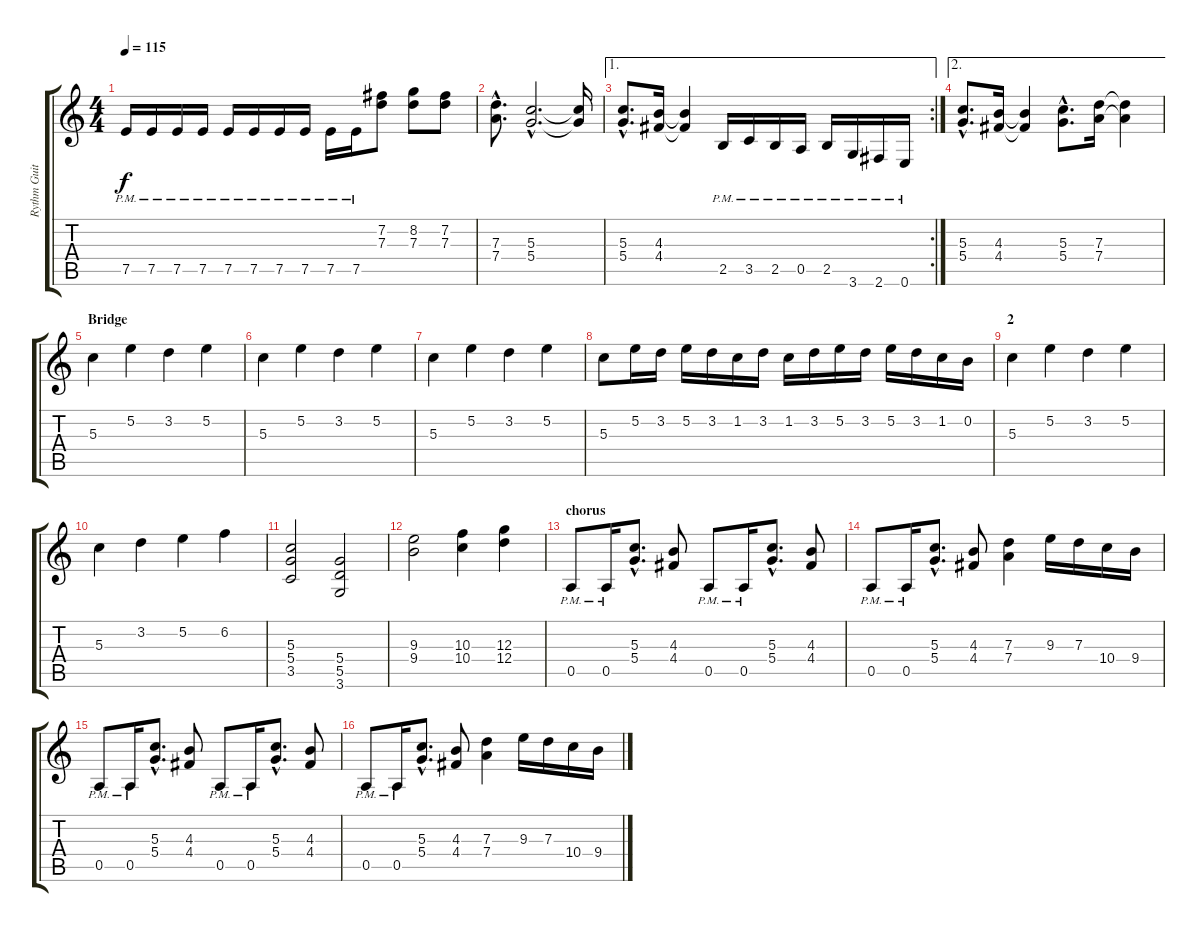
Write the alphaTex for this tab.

\track ("Rythm Guitar" "Rythm Guit") {instrument distortionguitar}
\staff {score tabs}
\tuning (E4 B3 G3 D3 A2 E2) {hide}
\ts (4 4)
\tempo 115
\clef g2
\ks c
7.5{pm}.16{dy f} 7.5{pm}.16 7.5{pm}.16 7.5{pm}.16 7.5{pm}.16 7.5{pm}.16 7.5{pm}.16 7.5{pm}.16 7.5{pm}.16 7.5{pm}.16 (7.2 7.3).8 (8.2 7.3).8 (7.2 7.3).8 |
(7.3{hac} 7.4{hac}).8{d} (5.3{hac} 5.4{hac}).2{d} (5.3{t} 5.4{t}).16 |
\ae 1
\rc 2
(5.3{hac} 5.4{hac}).8{d} (4.3 4.4).16 (4.3{t} 4.4{t}).4 2.5{pm}.16 3.5{pm}.16 2.5{pm}.16 0.5{pm}.16 2.5{pm}.16 3.6{pm}.16 2.6{pm}.16 0.6{pm}.16 |
\ae 2
(5.3{hac} 5.4{hac}).8{d} (4.3 4.4).16 (4.3{t} 4.4{t}).4 (5.3{hac} 5.4{hac}).8{d} (7.3 7.4).16 (7.3{t} 7.4{t}).4 |
\section ("" "Bridge")
5.3.4 5.2.4 3.2.4 5.2.4 |
5.3.4 5.2.4 3.2.4 5.2.4 |
5.3.4 5.2.4 3.2.4 5.2.4 |
5.3.8 5.2.16 3.2.16 5.2.16 3.2.16 1.2.16 3.2.16 1.2.16 3.2.16 5.2.16 3.2.16 5.2.16 3.2.16 1.2.16 0.2.16 |
\section ("" "2")
5.3.4 5.2.4 3.2.4 5.2.4 |
5.3.4 3.2.4 5.2.4 6.2.4 |
(5.3 5.4 3.5).2 (5.4 5.5 3.6).2 |
(9.3 9.4).2 (10.3 10.4).4 (12.3 12.4).4 |
\section ("" "chorus")
0.5{pm}.8 0.5{pm}.16 (5.3{hac} 5.4{hac}).8{d} (4.3 4.4).8 0.5{pm}.8 0.5{pm}.16 (5.3{hac} 5.4{hac}).8{d} (4.3 4.4).8 |
0.5{pm}.8 0.5{pm}.16 (5.3{hac} 5.4{hac}).8{d} (4.3 4.4).8 (7.3 7.4).4 9.3.16 7.3.16 10.4.16 9.4.16 |
0.5{pm}.8 0.5{pm}.16 (5.3{hac} 5.4{hac}).8{d} (4.3 4.4).8 0.5{pm}.8 0.5{pm}.16 (5.3{hac} 5.4{hac}).8{d} (4.3 4.4).8 |
0.5{pm}.8 0.5{pm}.16 (5.3{hac} 5.4{hac}).8{d} (4.3 4.4).8 (7.3 7.4).4 9.3.16 7.3.16 10.4.16 9.4.16
